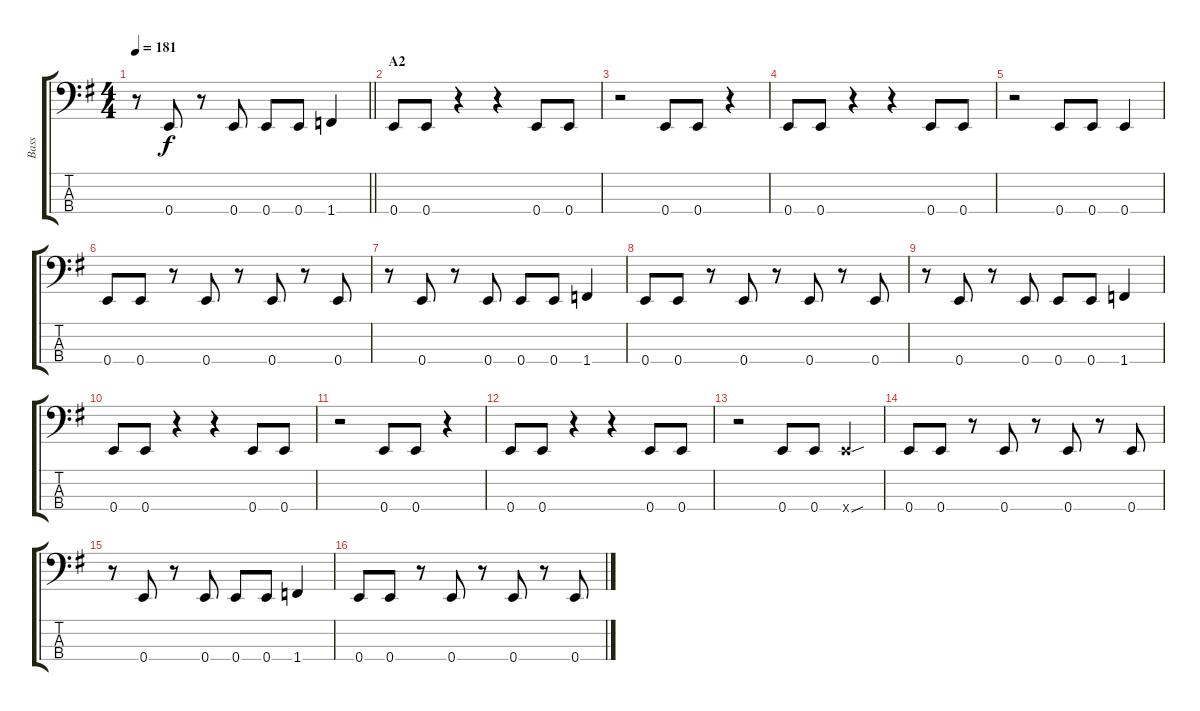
\track ("Bass" "Bass") {instrument electricbassfinger}
\staff {score tabs}
\tuning (G2 D2 A1 E1) {hide}
\ts (4 4)
\tempo 181
\clef f4
\barLineRight lightlight
\ks g
r.8{dy f} 0.4.8 r.8 0.4.8 0.4.8 0.4.8 1.4.4 |
\section ("" "A2")
0.4.8 0.4.8 r.4 r.4 0.4.8 0.4.8 |
r.2 0.4.8 0.4.8 r.4 |
0.4.8 0.4.8 r.4 r.4 0.4.8 0.4.8 |
r.2 0.4.8 0.4.8 0.4.4 |
0.4.8 0.4.8 r.8 0.4.8 r.8 0.4.8 r.8 0.4.8 |
r.8 0.4.8 r.8 0.4.8 0.4.8 0.4.8 1.4.4 |
0.4.8 0.4.8 r.8 0.4.8 r.8 0.4.8 r.8 0.4.8 |
r.8 0.4.8 r.8 0.4.8 0.4.8 0.4.8 1.4.4 |
0.4.8 0.4.8 r.4 r.4 0.4.8 0.4.8 |
r.2 0.4.8 0.4.8 r.4 |
0.4.8 0.4.8 r.4 r.4 0.4.8 0.4.8 |
r.2 0.4.8 0.4.8 0.4{sou x}.4 |
0.4.8 0.4.8 r.8 0.4.8 r.8 0.4.8 r.8 0.4.8 |
r.8 0.4.8 r.8 0.4.8 0.4.8 0.4.8 1.4.4 |
0.4.8 0.4.8 r.8 0.4.8 r.8 0.4.8 r.8 0.4.8
